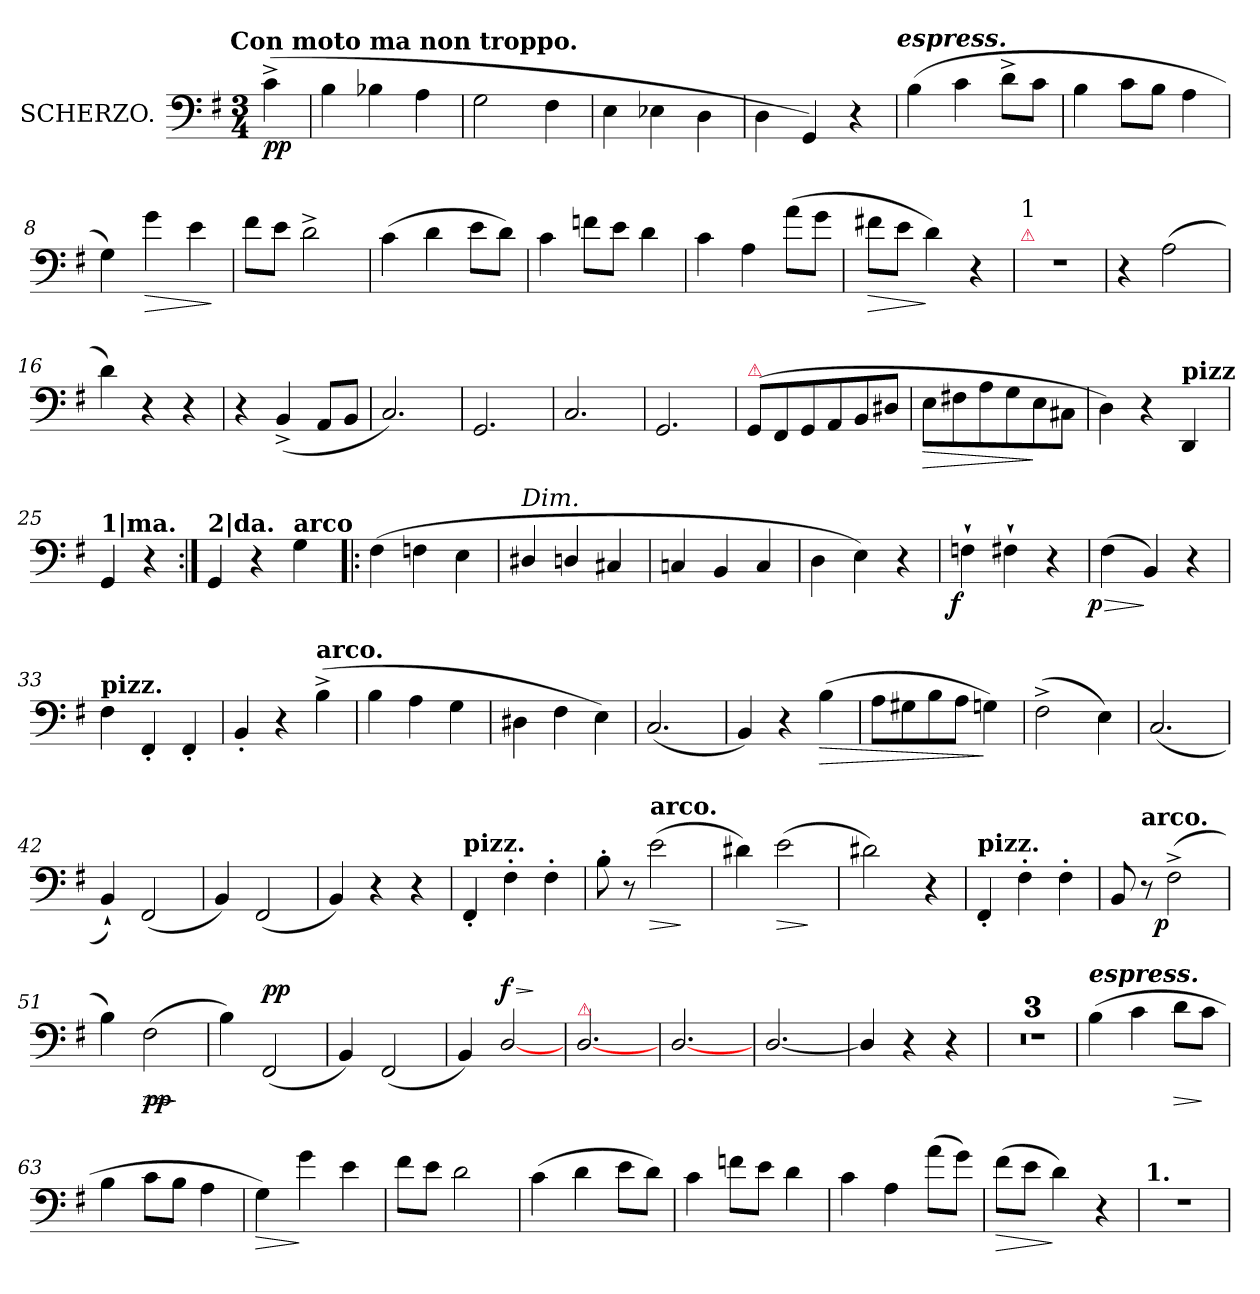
**kern	**dynam
*part1	*part1
*staff1	*staff1
*I"SCHERZO.	*
*clefF4	*
*k[f#]	*
*G:	*
!!LO:TX:omd:t=Con moto ma non troppo.
*M3/4	*
=	=
(>4c^<	pp
=2	=2
4B	.
4B-X	.
4A	.
=3	=3
2G	.
4F#	.
=4	=4
4E	.
4E-X	.
4D	.
=5	=5
4D	.
4GG/)	.
4r	.
!LO:TX:a:Bi:t=espress.	!
=6	=6
(>4B	.
4c	.
8d^<L	.
8cJ	.
=7	=7
4B	.
8cL	.
8BJ	.
4A	.
=8	=8
4G\)	.
!	!LO:HP:b
4g	>
4e	.
.	]
=9	=9
8f#L	.
8eJ	.
2d^<	.
=10	=10
(>4c	.
4d	.
8eL	.
8dJ)	.
=11	=11
4c	.
8fnL	.
8eJ	.
4d	.
=12	=12
4c	.
4A	.
(>8aL	.
8gJ	.
=13	=13
!	!LO:HP:b
8f#XL	>
8eJ	.
4d)	]
4r	.
=14	=14
!LO:TX:a:color=crimson:t=⚠	!
!LO:TX:a:t=1	!
!LO:N:vis=1	!
2.r	.
=15	=15
4r	.
(>2A	.
=16	=16
4d)	.
4r	.
4r	.
=17	=17
4r	.
(<4BB^<	.
8AAL	.
8BBJ	.
=18	=18
2.C)	.
=19	=19
2.GG	.
=20	=20
2.C	.
=21	=21
2.GG	.
=22	=22
!LO:TX:a:color=crimson:t=⚠	!
(<8GGL	.
8FF#	.
8GG	.
8AA	.
8BB	.
8D#XJ	.
=23	=23
!	!LO:HP:b
8EL	>
8F#X	.
8A	.
8G	.
8E	]
8C#XJ	.
=24	=24
4D\)	.
4r	.
!LO:TX:a:B:t=pizz	!
4DD	.
=25	=25
!LO:TX:a:B:t=1|ma.	!
4GG	.
4r	.
=26:|!	=26:|!
!LO:TX:a:B:t=2|da.	!
4GG	.
4r	.
!LO:TX:a:B:t=arco	!
4G	.
=27!|:	=27!|:
(>4F#	.
4Fn	.
4E	.
=28	=28
!LO:TX:i:t=Dim.	!
4D#X/	.
4Dn/	.
4C#X/	.
=29	=29
4Cn	.
4BB	.
4C	.
=30	=30
4D	.
4E)	.
4r	.
=31	=31
!	!LO:DY:rj
4Fn`>	f
4F#X`>	.
4r	.
=32	=32
!	!LO:HP:b
!	!LO:DY:n=1:rj
(>4F#	> p
4BB)	]
4r	.
=33	=33
!LO:TX:a:B:t=pizz.	!
4F#	.
4FF#'<	.
4FF#'<	.
=34	=34
4BB'<	.
4r	.
!LO:TX:a:B:t=arco.	!
(>4B^<	.
=35	=35
4B	.
4A	.
4G	.
=36	=36
4D#X	.
4F#	.
4E)	.
=37	=37
(<2.C	.
=38	=38
4BB)	.
4r	.
!	!LO:HP:b
(>4B	>
=39	=39
8AL	.
8G#X	.
8B	.
8AJ	.
4Gn)	]
=40	=40
(>2F#^<	.
4E)	.
=41	=41
(<2.C	.
=42	=42
4BB`<)	.
(<2FF#	.
=43	=43
4BB)	.
(<2FF#	.
=44	=44
4BB)	.
4r	.
4r	.
=45	=45
!LO:TX:a:B:t=pizz.	!
4FF#'<	.
4F#'>	.
4F#'>	.
=46	=46
8B'>	.
8r	.
!LO:TX:a:B:t=arco.	!
!	!LO:HP:b
(>2e	>
.	]
=47	=47
4d#X)	.
!	!LO:HP:b
(>2e	>
.	]
=48	=48
2d#X)	.
4r	.
=49	=49
!LO:TX:a:B:t=pizz.	!
4FF#'<	.
4F#'>	.
4F#'>	.
=50	=50
8BB	.
!LO:TX:a:B:t=arco.	!
8r	.
!	!LO:DY:rj
(>2F#^<	p
=51	=51
4B)	.
!	!LO:HP:b
(>2F#	> pp
.	]
=52	=52
4B)	.
!	!LO:DY:a
(<2FF#	pp
=53	=53
4BB)	.
(<2FF#	.
=54	=54
4BB)	.
!	!LO:HP:a
!	!LO:DY:n=1:a
[<2D/	> f
.	]
=55	=55
!LO:TX:a:Bi:color=crimson:t=⚠	!
[<2.D/	.
=56	=56
[<2.D/	.
=57	=57
[2.D/	.
=58	=58
4D/]	.
4r	.
4r	.
=59	=59
2.rF	.
=60	=60
2.rF	.
=61	=61
2.rF	.
=62	=62
!LO:TX:a:Bi:t=espress.	!
(>4B	.
4c	.
!	!LO:HP:b
8dL	>
8cJ	]
=63	=63
4B	.
8cL	.
8BJ	.
4A	.
=64	=64
!	!LO:HP:b
4G)	>
4g	]
4e	.
=65	=65
8f#L	.
8eJ	.
2d	.
=66	=66
(>4c	.
4d	.
8eL	.
8dJ)	.
=67	=67
4c	.
8fnL	.
8eJ	.
4d	.
=68	=68
4c	.
4A	.
(>8aL	.
8gJ)	.
=69	=69
!	!LO:HP:b
(>8f#L	>
8eJ	.
4d)	]
4r	.
=70	=70
!LO:TX:a:B:t=1.	!
!LO:N:vis=1	!
2.r	.
=	=
*-	*-
